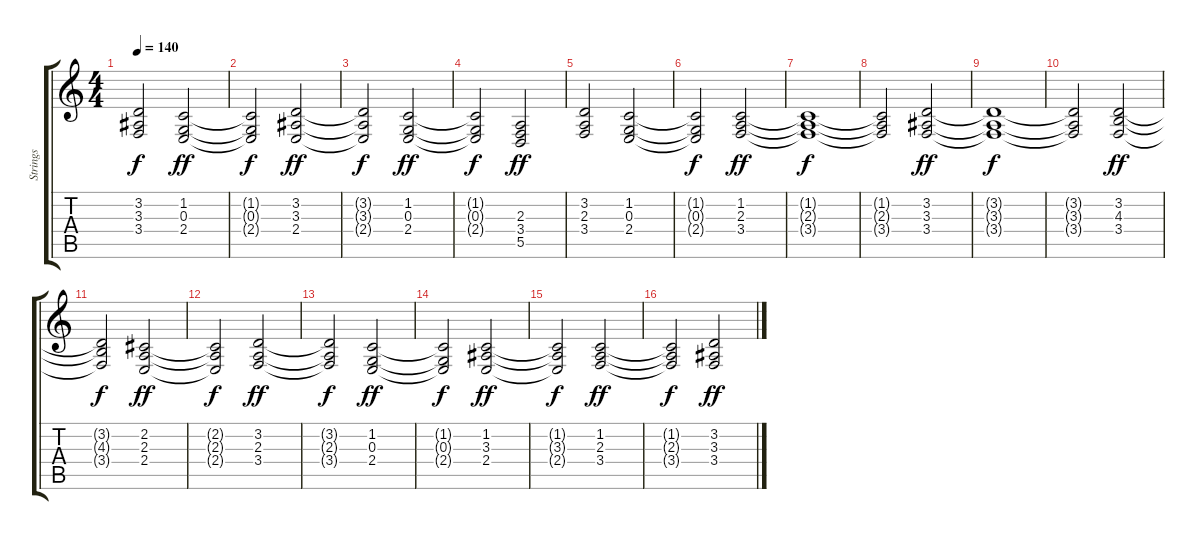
\track ("Strings" "Strings") {instrument stringensemble2}
\staff {score tabs}
\tuning (E4 B3 G3 D3 A2 E2) {hide}
\ts (4 4)
\tempo 140
\clef g2
\ks c
(3.2{t} 3.3{t} 3.4{t}).2{dy f} (1.2 0.3 2.4).2{dy ff} |
(1.2{t} 0.3{t} 2.4{t}).2{dy f} (3.2 3.3 2.4).2{dy ff} |
(3.2{t} 3.3{t} 2.4{t}).2{dy f} (1.2 0.3 2.4).2{dy ff} |
(1.2{t} 0.3{t} 2.4{t}).2{dy f} (2.3 3.4 5.5).2{dy ff volume 13} |
(3.2 2.3 3.4).2 (1.2 0.3 2.4).2 |
(1.2{t} 0.3{t} 2.4{t}).2{dy f} (1.2 2.3 3.4).2{dy ff} |
(1.2{t} 2.3{t} 3.4{t}).1{dy f} |
(1.2{t} 2.3{t} 3.4{t}).2 (3.2 3.3 3.4).2{dy ff} |
(3.2{t} 3.3{t} 3.4{t}).1{dy f} |
(3.2{t} 3.3{t} 3.4{t}).2 (3.2 4.3 3.4).2{dy ff} |
(3.2{t} 4.3{t} 3.4{t}).2{dy f} (2.2 2.3 2.4).2{dy ff} |
(2.2{t} 2.3{t} 2.4{t}).2{dy f} (3.2 2.3 3.4).2{dy ff} |
(3.2{t} 2.3{t} 3.4{t}).2{dy f} (1.2 0.3 2.4).2{dy ff} |
(1.2{t} 0.3{t} 2.4{t}).2{dy f} (1.2 3.3 2.4).2{dy ff} |
(1.2{t} 3.3{t} 2.4{t}).2{dy f} (1.2 2.3 3.4).2{dy ff} |
(1.2{t} 2.3{t} 3.4{t}).2{dy f} (3.2 3.3 3.4).2{dy ff}
